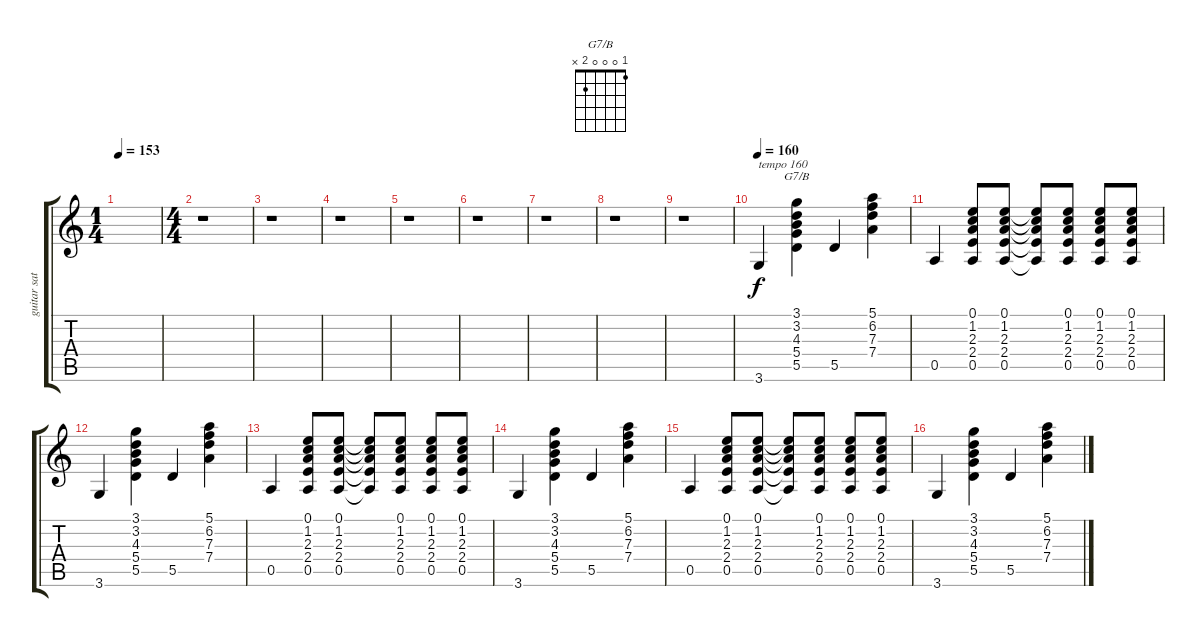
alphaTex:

\track ("guitar sat" "guitar sat") {instrument distortionguitar}
\staff {score tabs}
\tuning (E4 B3 G3 D3 A2 E2) {hide}
\chord ("G7/B" 1 0 0 0 2 x)
\ts (1 4)
\tempo 153
\tempo 72
\tempo 153
\clef g2
\ks c
|
\ts (4 4)
r.1 |
r.1 |
r.1 |
r.1 |
r.1 |
r.1 |
r.1 |
r.1 |
\tempo 160
3.6.4{txt "tempo 160"} (3.1 3.2 4.3 5.4 5.5).4{ch "G7/B"} 5.5.4 (5.1 6.2 7.3 7.4).4 |
0.5.4 (0.1 1.2 2.3 2.4 0.5).8 (0.1 1.2 2.3 2.4 0.5).8 (0.1{t} 1.2{t} 2.3{t} 2.4{t} 0.5{t}).8 (0.1 1.2 2.3 2.4 0.5).8 (0.1 1.2 2.3 2.4 0.5).8 (0.1 1.2 2.3 2.4 0.5).8 |
3.6.4 (3.1 3.2 4.3 5.4 5.5).4 5.5.4 (5.1 6.2 7.3 7.4).4 |
0.5.4 (0.1 1.2 2.3 2.4 0.5).8 (0.1 1.2 2.3 2.4 0.5).8 (0.1{t} 1.2{t} 2.3{t} 2.4{t} 0.5{t}).8 (0.1 1.2 2.3 2.4 0.5).8 (0.1 1.2 2.3 2.4 0.5).8 (0.1 1.2 2.3 2.4 0.5).8 |
3.6.4 (3.1 3.2 4.3 5.4 5.5).4 5.5.4 (5.1 6.2 7.3 7.4).4 |
0.5.4 (0.1 1.2 2.3 2.4 0.5).8 (0.1 1.2 2.3 2.4 0.5).8 (0.1{t} 1.2{t} 2.3{t} 2.4{t} 0.5{t}).8 (0.1 1.2 2.3 2.4 0.5).8 (0.1 1.2 2.3 2.4 0.5).8 (0.1 1.2 2.3 2.4 0.5).8 |
3.6.4 (3.1 3.2 4.3 5.4 5.5).4 5.5.4 (5.1 6.2 7.3 7.4).4
